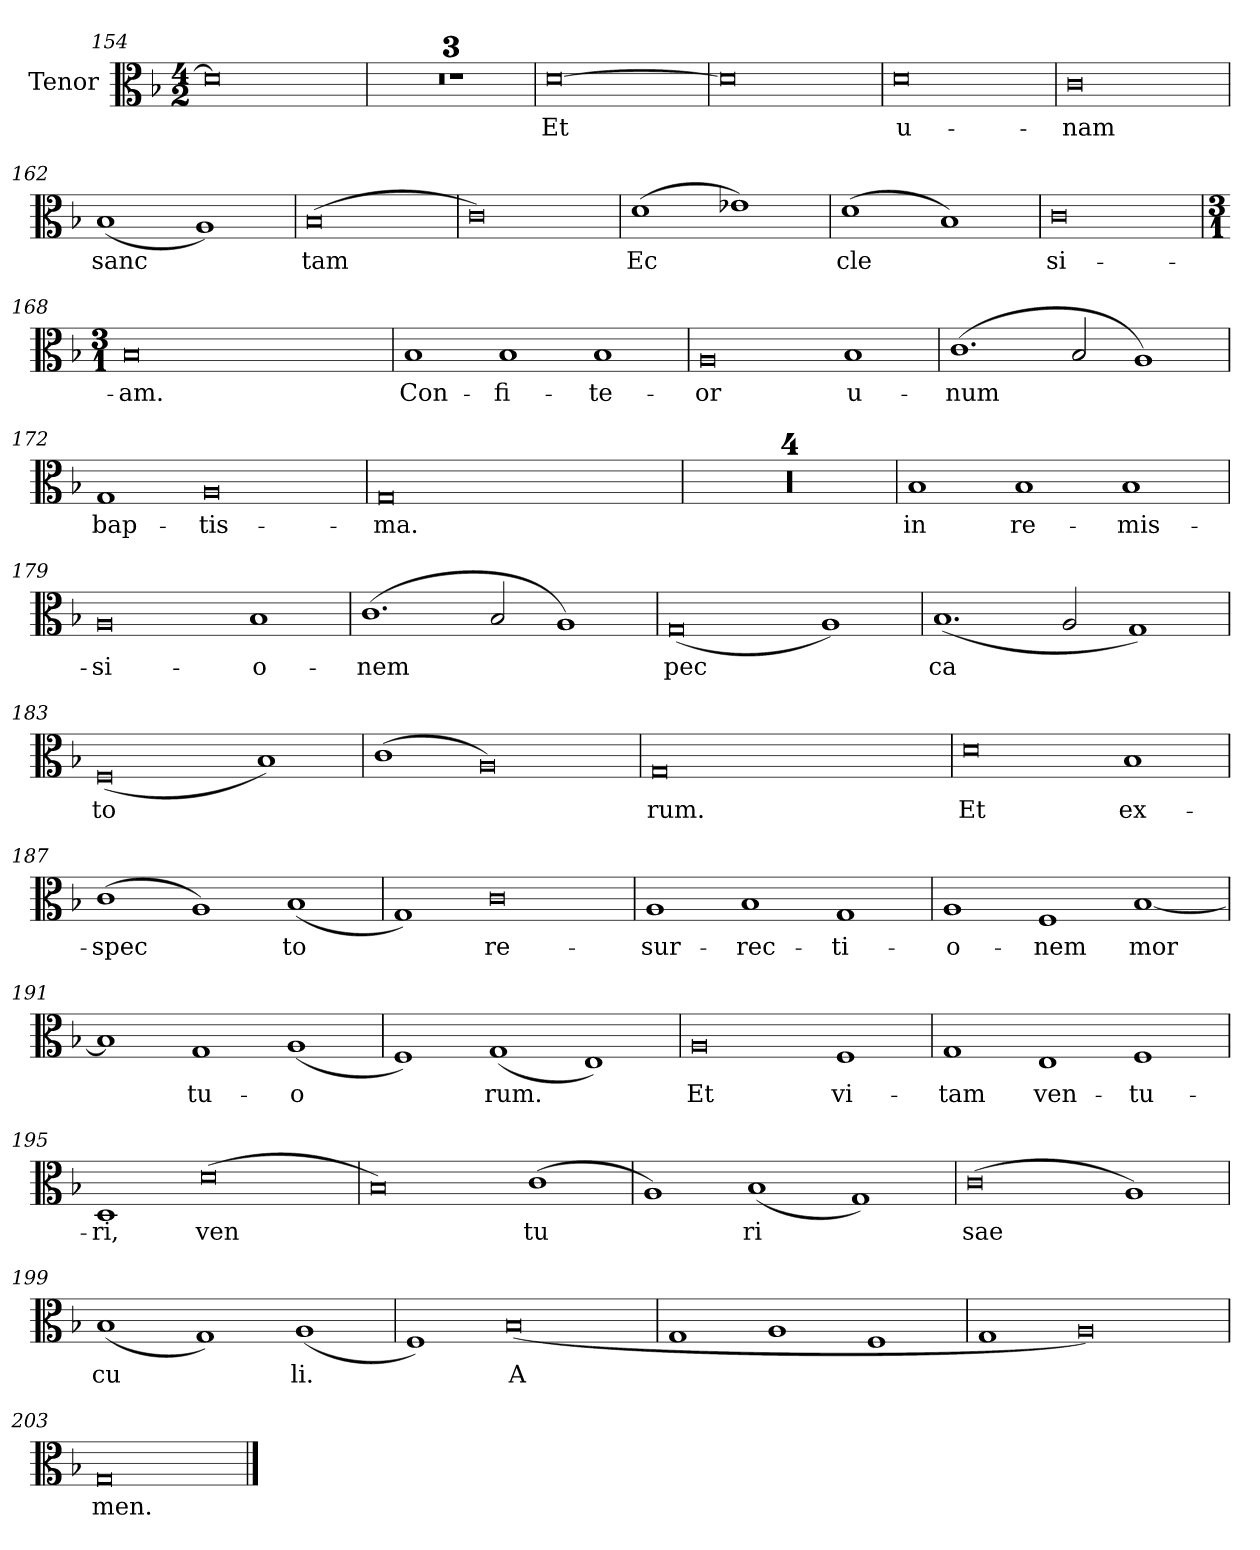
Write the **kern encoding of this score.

**kern	**text
*part1	*part1
*staff1	*staff1
*I"Tenor	*
*I'T	*
*clefC3	*
*k[b-]	*
*M4/2	*
=154	=154
0d]	.
!!LO:LB:g=z
=155	=155
0r	.
=156	=156
0r	.
=157	=157
0r	.
!!LO:PB:g=z
=158	=158
!	!LO:LY:b
[0d	Et
=159	=159
0d]	.
=160	=160
!	!LO:LY:b
0d	u-
=161	=161
!	!LO:LY:b
0c	nam
=162	=162
!	!LO:LY:b
(1B-	sanc
1A)	.
=163	=163
!	!LO:LY:b
(0B-	tam
=164	=164
0c)	.
!!LO:LB:g=z
=165	=165
!	!LO:LY:b
(1d	Ec
1e-X)	.
=166	=166
!	!LO:LY:b
(1d	cle
1B-)	.
=167	=167
!	!LO:LY:b
0c	si-
!!LO:LB:g=z
=168	=168
*M3/1	*
!	!LO:LY:b
0B-	am.
2ryy	.
2ryy	.
=169	=169
!	!LO:LY:b
1B-	Con-
!	!LO:LY:b
1B-	fi-
!	!LO:LY:b
1B-	te-
=170	=170
!	!LO:LY:b
0A	or
!	!LO:LY:b
1B-	u-
=171	=171
!	!LO:LY:b
(1.c	num
2B-/	.
1A)	.
!!LO:LB:g=z
=172	=172
!	!LO:LY:b
1G	bap-
!	!LO:LY:b
0A	tis-
=173	=173
!	!LO:LY:b
0G	ma.
2ryy	.
2ryy	.
!!LO:LB:g=z
=174	=174
0.r	.
=175	=175
0.r	.
=176	=176
0.r	.
=177	=177
0.r	.
=178	=178
!	!LO:LY:b
1B-	in
!	!LO:LY:b
1B-	re-
!	!LO:LY:b
1B-	mis-
=179	=179
!	!LO:LY:b
0A	si-
!	!LO:LY:b
1B-	o-
!!LO:LB:g=z
=180	=180
!	!LO:LY:b
(1.c	nem
2B-/	.
1A)	.
=181	=181
!	!LO:LY:b
(0G	pec
1A)	.
=182	=182
!	!LO:LY:b
(1.B-	ca
2A/	.
1G)	.
=183	=183
!	!LO:LY:b
(0F	to
1B-)	.
!!LO:LB:g=z
=184	=184
(1c	.
0A)	.
=185	=185
!	!LO:LY:b
0G	rum.
2ryy	.
2ryy	.
=186	=186
!	!LO:LY:b
0d	Et
!	!LO:LY:b
1B-	ex-
=187	=187
!	!LO:LY:b
(1c	spec
1A)	.
!	!LO:LY:b
(1B-	to
!!LO:LB:g=z
=188	=188
1G)	.
!	!LO:LY:b
0c	re-
=189	=189
!	!LO:LY:b
1A	sur-
!	!LO:LY:b
1B-	rec-
!	!LO:LY:b
1G	ti-
=190	=190
!	!LO:LY:b
1A	o-
!	!LO:LY:b
1F	nem
!	!LO:LY:b
[1B-	mor
=191	=191
1B-]	.
!	!LO:LY:b
1G	tu-
!	!LO:LY:b
(1A	o
!!LO:LB:g=z
=192	=192
1F)	.
!	!LO:LY:b
(1G	rum.
1E)	.
!!LO:LB:g=z
=193	=193
!	!LO:LY:b
0A	Et
!	!LO:LY:b
1F	vi-
=194	=194
!	!LO:LY:b
1G	tam
!	!LO:LY:b
1E	ven-
!	!LO:LY:b
1F	tu-
=195	=195
!	!LO:LY:b
1D	ri,
!	!LO:LY:b
(0d	ven
=196	=196
0B-)	.
!	!LO:LY:b
(1c	tu
!!LO:LB:g=z
=197	=197
1A)	.
!	!LO:LY:b
(1B-	ri
1G)	.
=198	=198
!	!LO:LY:b
(0c	sae
1A)	.
=199	=199
!	!LO:LY:b
(1B-	cu
1G)	.
!	!LO:LY:b
(1A	li.
=200	=200
1F)	.
!	!LO:LY:b
(0B-	A
!!LO:LB:g=z
=201	=201
1G	.
1A	.
1F	.
=202	=202
1G	.
0A)	.
=203	=203
!	!LO:LY:b
0G	men.
==	==
*-	*-
